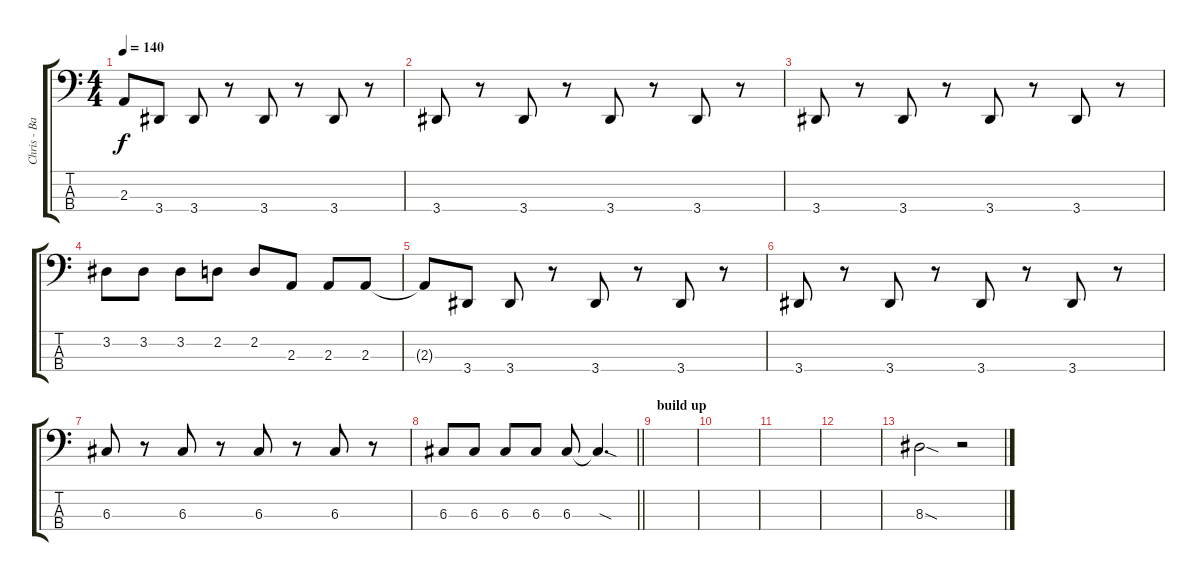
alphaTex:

\track ("Chris - Bass" "Chris - Ba") {instrument electricbassfinger}
\staff {score tabs}
\tuning (F2 C2 G1 C1) {hide}
\ts (4 4)
\tempo 140
\clef f4
\ks c
2.3{t}.8{dy f} 3.4.8 3.4.8 r.8 3.4.8 r.8 3.4.8 r.8 |
3.4.8 r.8 3.4.8 r.8 3.4.8 r.8 3.4.8 r.8 |
3.4.8 r.8 3.4.8 r.8 3.4.8 r.8 3.4.8 r.8 |
3.2.8 3.2.8 3.2.8 2.2.8 2.2.8 2.3.8 2.3.8 2.3.8 |
2.3{t}.8 3.4.8 3.4.8 r.8 3.4.8 r.8 3.4.8 r.8 |
3.4.8 r.8 3.4.8 r.8 3.4.8 r.8 3.4.8 r.8 |
6.3.8 r.8 6.3.8 r.8 6.3.8 r.8 6.3.8 r.8 |
\barLineRight lightlight
6.3.8 6.3.8 6.3.8 6.3.8 6.3.8 6.3{sod t}.4{d} |
\section ("" "build up")
|
|
|
|
8.3{sod}.2 r.2
